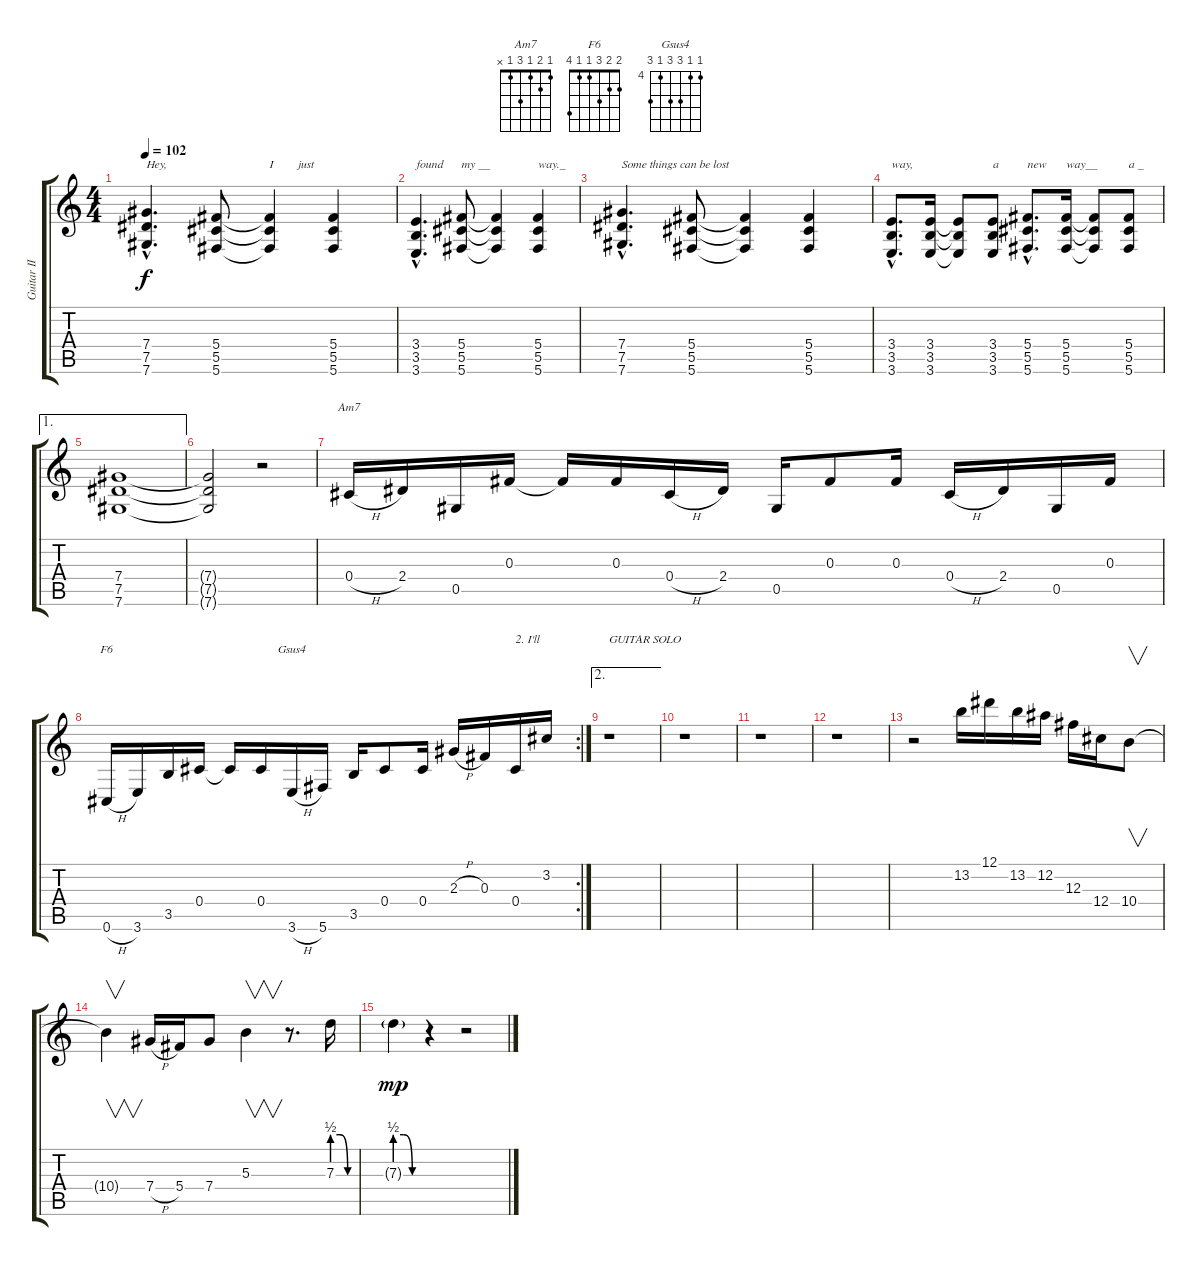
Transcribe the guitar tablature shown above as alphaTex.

\track ("Guitar II" "Guitar II") {instrument electricguitarclean}
\staff {score tabs}
\tuning (Eb4 Bb3 Gb3 Db3 Ab2 Db2) {hide}
\chord ("Am7" 1 2 1 3 1 x)
\chord ("F6" 2 2 3 1 1 4)
\chord ("Gsus4" 4 4 6 6 4 6) {firstfret 4}
\ts (4 4)
\tempo 102
\clef g2
\ks c
(7.4{hac} 7.5{hac} 7.6{hac}).4{d txt "Hey," dy f} (5.4 5.5 5.6).8 (5.4{t} 5.5{t} 5.6{t}).4{txt "I        just"} (5.4 5.5 5.6).4 |
(3.4{hac} 3.5{hac} 3.6{hac}).4{d txt "found"} (5.4 5.5 5.6).8{txt "my __"} (5.4{t} 5.5{t} 5.6{t}).4 (5.4 5.5 5.6).4{txt "way._ "} |
(7.4{hac} 7.5{hac} 7.6{hac}).4{d txt "Some things can be lost"} (5.4 5.5 5.6).8 (5.4{t} 5.5{t} 5.6{t}).4 (5.4 5.5 5.6).4 |
(3.4{hac} 3.5{hac} 3.6{hac}).8{d txt "way,"} (3.4 3.5 3.6).16 (3.4{t} 3.5{t} 3.6{t}).8 (3.4 3.5 3.6).8{txt "a"} (5.4{hac} 5.5{hac} 5.6{hac}).8{d txt "new"} (5.4 5.5 5.6).16{txt "way__"} (5.4{t} 5.5{t} 5.6{t}).8 (5.4 5.5 5.6).8{txt "a _"} |
\ae 1
(7.4 7.5 7.6).1 |
(7.4{t} 7.5{t} 7.6{t}).2 r.2 |
0.4{h}.16{ch "Am7" instrument electricguitarclean} 2.4.16 0.5.16 0.3.16 0.3{t}.16 0.3.16 0.4{h}.16 2.4.16 0.5.16 0.3.8 0.3.16 0.4{h}.16 2.4.16 0.5.16 0.3.16 |
\rc 2
0.6{h}.16{ch "F6"} 3.6.16 3.5.16 0.4.16 0.4{t}.16 0.4.16 3.6{h}.16{ch "Gsus4"} 5.6.16 3.5.16 0.4.8 0.4.16 2.3{h}.16 0.3.16 0.4.16{txt "2. I'll"} 3.2.16 |
\ae 2
r.1{txt "GUITAR SOLO"} |
r.1 |
r.1 |
r.1 |
r.2{instrument acousticguitarsteel} 13.2.16 12.1.16 13.2.16 12.2.16 12.3.16 12.4.16 10.4.8{v} |
10.4{t}.4{v} 7.4{h}.16 5.4.16 7.4.8 5.3.4{v} r.8{d} 7.3{be (custom 0 2 20 2 40 0 60 0)}.16 |
7.3{be (custom 0 2 20 2 40 0 60 0) g}.4{dy mp} r.4 r.2
